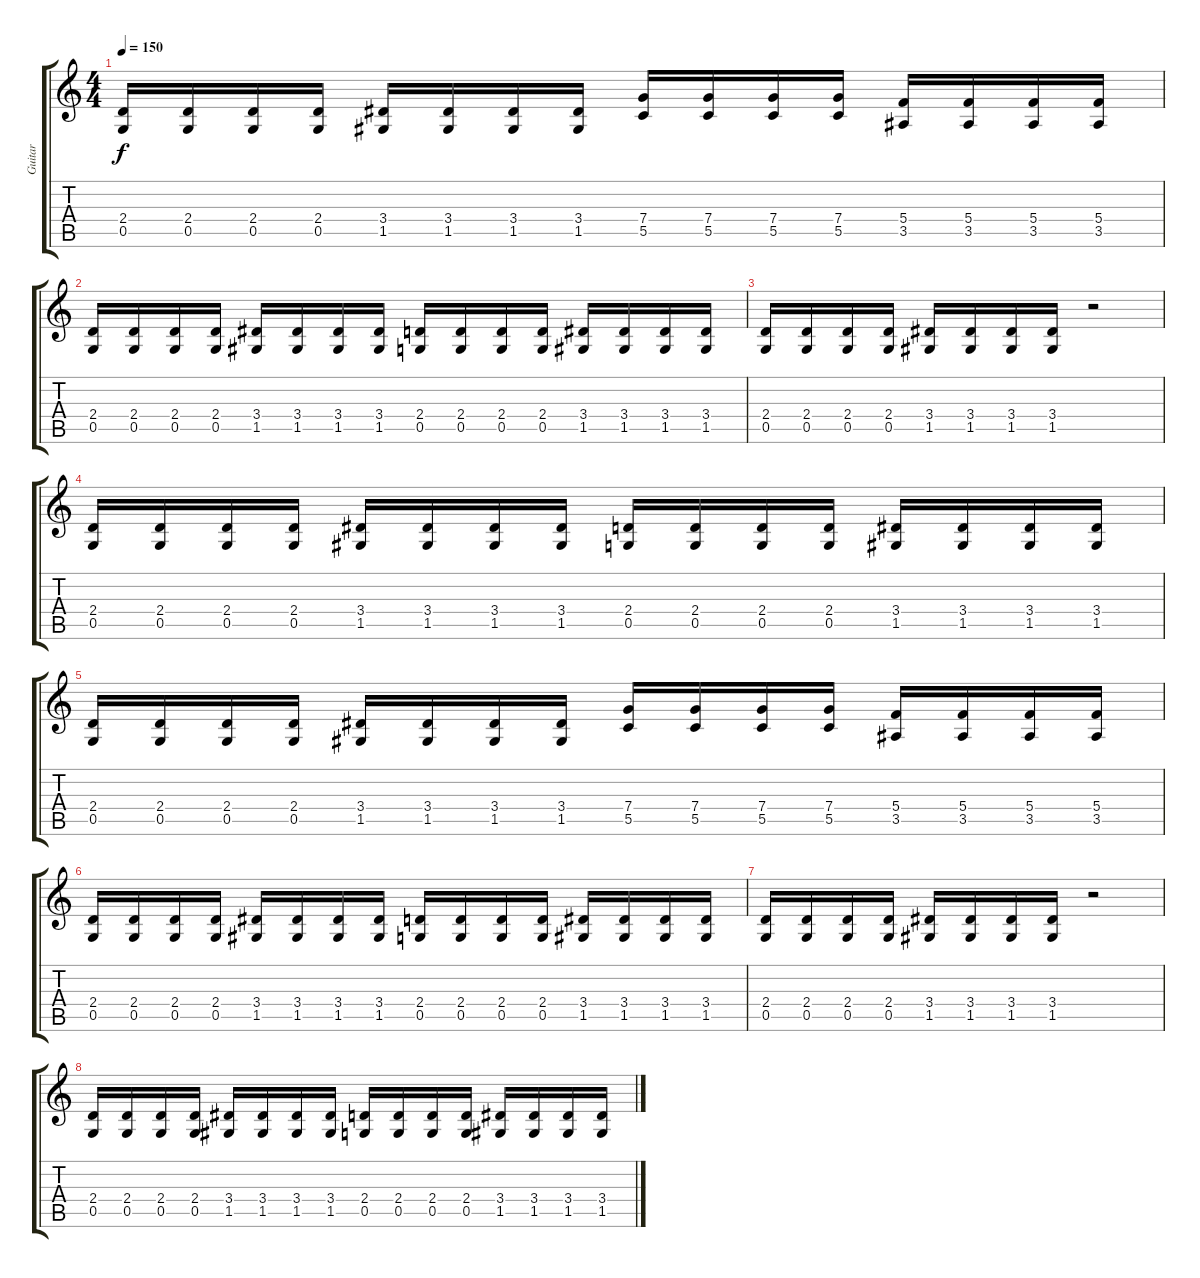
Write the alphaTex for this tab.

\track ("Guitar" "Guitar") {instrument distortionguitar}
\staff {score tabs}
\tuning (D4 A3 F3 C3 G2 D2) {hide}
\ts (4 4)
\tempo 150
\clef g2
\ks c
(2.4 0.5).16{dy f} (2.4 0.5).16 (2.4 0.5).16 (2.4 0.5).16 (3.4 1.5).16 (3.4 1.5).16 (3.4 1.5).16 (3.4 1.5).16 (7.4 5.5).16 (7.4 5.5).16 (7.4 5.5).16 (7.4 5.5).16 (5.4 3.5).16 (5.4 3.5).16 (5.4 3.5).16 (5.4 3.5).16 |
(2.4 0.5).16 (2.4 0.5).16 (2.4 0.5).16 (2.4 0.5).16 (3.4 1.5).16 (3.4 1.5).16 (3.4 1.5).16 (3.4 1.5).16 (2.4 0.5).16 (2.4 0.5).16 (2.4 0.5).16 (2.4 0.5).16 (3.4 1.5).16 (3.4 1.5).16 (3.4 1.5).16 (3.4 1.5).16 |
(2.4 0.5).16 (2.4 0.5).16 (2.4 0.5).16 (2.4 0.5).16 (3.4 1.5).16 (3.4 1.5).16 (3.4 1.5).16 (3.4 1.5).16 r.2 |
(2.4 0.5).16 (2.4 0.5).16 (2.4 0.5).16 (2.4 0.5).16 (3.4 1.5).16 (3.4 1.5).16 (3.4 1.5).16 (3.4 1.5).16 (2.4 0.5).16 (2.4 0.5).16 (2.4 0.5).16 (2.4 0.5).16 (3.4 1.5).16 (3.4 1.5).16 (3.4 1.5).16 (3.4 1.5).16 |
(2.4 0.5).16 (2.4 0.5).16 (2.4 0.5).16 (2.4 0.5).16 (3.4 1.5).16 (3.4 1.5).16 (3.4 1.5).16 (3.4 1.5).16 (7.4 5.5).16 (7.4 5.5).16 (7.4 5.5).16 (7.4 5.5).16 (5.4 3.5).16 (5.4 3.5).16 (5.4 3.5).16 (5.4 3.5).16 |
(2.4 0.5).16 (2.4 0.5).16 (2.4 0.5).16 (2.4 0.5).16 (3.4 1.5).16 (3.4 1.5).16 (3.4 1.5).16 (3.4 1.5).16 (2.4 0.5).16 (2.4 0.5).16 (2.4 0.5).16 (2.4 0.5).16 (3.4 1.5).16 (3.4 1.5).16 (3.4 1.5).16 (3.4 1.5).16 |
(2.4 0.5).16 (2.4 0.5).16 (2.4 0.5).16 (2.4 0.5).16 (3.4 1.5).16 (3.4 1.5).16 (3.4 1.5).16 (3.4 1.5).16 r.2 |
(2.4 0.5).16 (2.4 0.5).16 (2.4 0.5).16 (2.4 0.5).16 (3.4 1.5).16 (3.4 1.5).16 (3.4 1.5).16 (3.4 1.5).16 (2.4 0.5).16 (2.4 0.5).16 (2.4 0.5).16 (2.4 0.5).16 (3.4 1.5).16 (3.4 1.5).16 (3.4 1.5).16 (3.4 1.5).16
